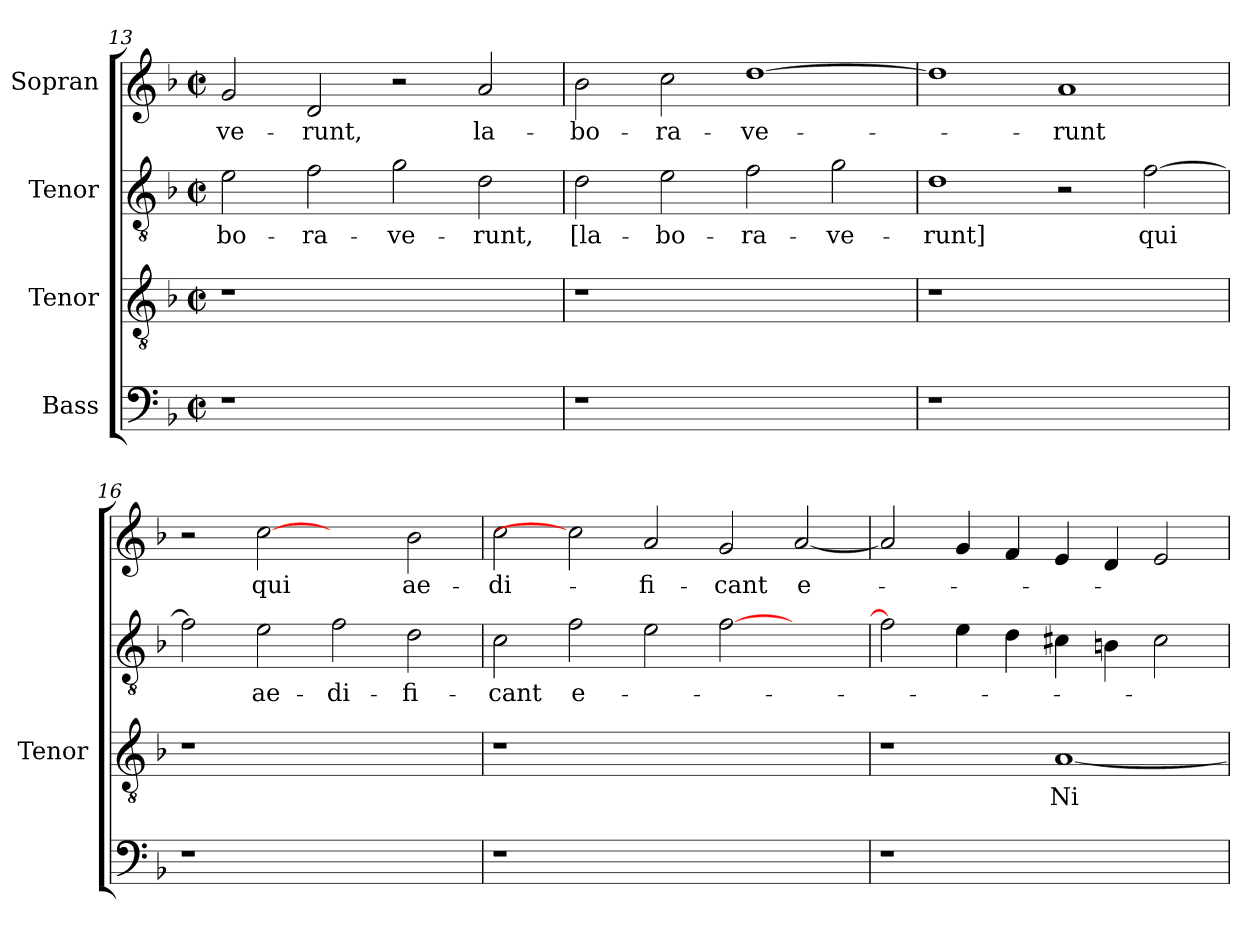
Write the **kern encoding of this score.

**kern	**kern	**text	**kern	**text	**kern	**text
*part4	*part3	*part3	*part2	*part2	*part1	*part1
*staff4	*staff3	*staff3	*staff2	*staff2	*staff1	*staff1
*I"Bass	*I"Tenor	*	*I"Tenor	*	*I"Sopran	*
*	*I'Tenor	*	*	*	*	*
*clefF4	*clefGv2	*	*clefGv2	*	*clefG2	*
*	*ITrd7c12	*	*ITrd7c12	*	*	*
*k[b-]	*k[b-]	*	*k[b-]	*	*k[b-]	*
*F:	*F:	*	*F:	*	*F:	*
*M2/2	*M2/2	*	*M2/2	*	*M2/2	*
*met(c|)	*met(c|)	*	*met(c|)	*	*met(c|)	*
=13	=13	=13	=13	=13	=13	=13
!LO:N:vis=1	!LO:N:vis=1	!	!	!	!	!
!	!	!	!	!LO:LY:b:color=#000000	!	!
!	!	!	!	!	!	!LO:LY:b:color=#000000
1r	1r	.	2Ei\	-bo-	2gi/	-ve-
!	!	!	!	!LO:LY:b:color=#000000	!	!
!	!	!	!	!	!	!LO:LY:b:color=#000000
.	.	.	2Fi\	-ra-	2di/	-runt,
!	!	!	!	!LO:LY:b:color=#000000	!	!
1ryy	1ryy	.	2Gi\	-ve-	2r	.
!	!	!	!	!LO:LY:b:color=#000000	!	!
!	!	!	!	!	!	!LO:LY:b:color=#000000
.	.	.	2Di\	-runt,	2ai/	la-
=14	=14	=14	=14	=14	=14	=14
!LO:N:vis=1	!LO:N:vis=1	!	!	!	!	!
!	!	!	!	!LO:LY:b:color=#000000	!	!
!	!	!	!	!	!	!LO:LY:b:color=#000000
1r	1r	.	2Di\	[la-	2b-i\	-bo-
!	!	!	!	!LO:LY:b:color=#000000	!	!
!	!	!	!	!	!	!LO:LY:b:color=#000000
.	.	.	2Ei\	-bo-	2cci\	-ra-
!	!	!	!	!LO:LY:b:color=#000000	!	!
!	!	!	!	!	!	!LO:LY:b:color=#000000
1ryy	1ryy	.	2Fi\	-ra-	[>1ddi	-ve-
!	!	!	!	!LO:LY:b:color=#000000	!	!
.	.	.	2Gi\	-ve-	.	.
=15	=15	=15	=15	=15	=15	=15
!LO:N:vis=1	!LO:N:vis=1	!	!	!	!	!
!	!	!	!	!LO:LY:b:color=#000000	!	!
1r	1r	.	1Di	-runt]	1ddi]	.
!	!	!	!	!	!	!LO:LY:b:color=#000000
1ryy	1ryy	.	2r	.	1ai	-runt
!	!	!	!	!LO:LY:b:color=#000000	!	!
.	.	.	[>2Fi\	qui	.	.
!!LO:LB:g=z
=16	=16	=16	=16	=16	=16	=16
!LO:N:vis=1	!LO:N:vis=1	!	!	!	!	!
1r	1r	.	2Fi\]	.	2r	.
!	!	!	!	!LO:LY:b:color=#000000	!	!
!	!	!	!	!	!	!LO:LY:b:color=#000000
.	.	.	2Ei\	ae-	[2cci	qui
!	!	!	!	!LO:LY:b:color=#000000	!	!
1ryy	1ryy	.	2Fi\	-di-	2ryy	.
!	!	!	!	!LO:LY:b:color=#000000	!	!
!	!	!	!	!	!	!LO:LY:b:color=#000000
.	.	.	2Di\	-fi-	2b-i\	ae-
=17	=17	=17	=17	=17	=17	=17
!LO:N:vis=1	!LO:N:vis=1	!	!	!	!	!
!	!	!	!	!LO:LY:b:color=#000000	!	!
!	!	!	!	!	!	!LO:LY:b:color=#000000
1r	1r	.	2Ci\	-cant	2cci\	-di-
!	!	!	!	!LO:LY:b:color=#000000	!	!
.	.	.	2Fi\	e-	2cci]	.
!	!	!	!	!	!	!LO:LY:b:color=#000000
1.ryy	1.ryy	.	2Ei\	.	2ai/	-fi-
!	!	!	!	!	!	!LO:LY:b:color=#000000
.	.	.	[>2Fi\	.	2gi/	-cant
!	!	!	!	!	!	!LO:LY:b:color=#000000
.	.	.	2ryy	.	[<2ai/	e-
=18	=18	=18	=18	=18	=18	=18
!LO:N:vis=1	!	!	!	!	!	!
1r	1r	.	2Fi\]	.	2ai/]	.
.	.	.	4Ei\	.	4gi/	.
.	.	.	4Di\	.	4fi/	.
!	!	!LO:LY:b:color=#000000	!	!	!	!
1ryy	[<1AAi	Ni-	4C#Xi\	.	4ei/	.
.	.	.	4BBni\	.	4di/	.
.	.	.	2C#i\	.	2ei/	.
=	=	=	=	=	=	=
*-	*-	*-	*-	*-	*-	*-
